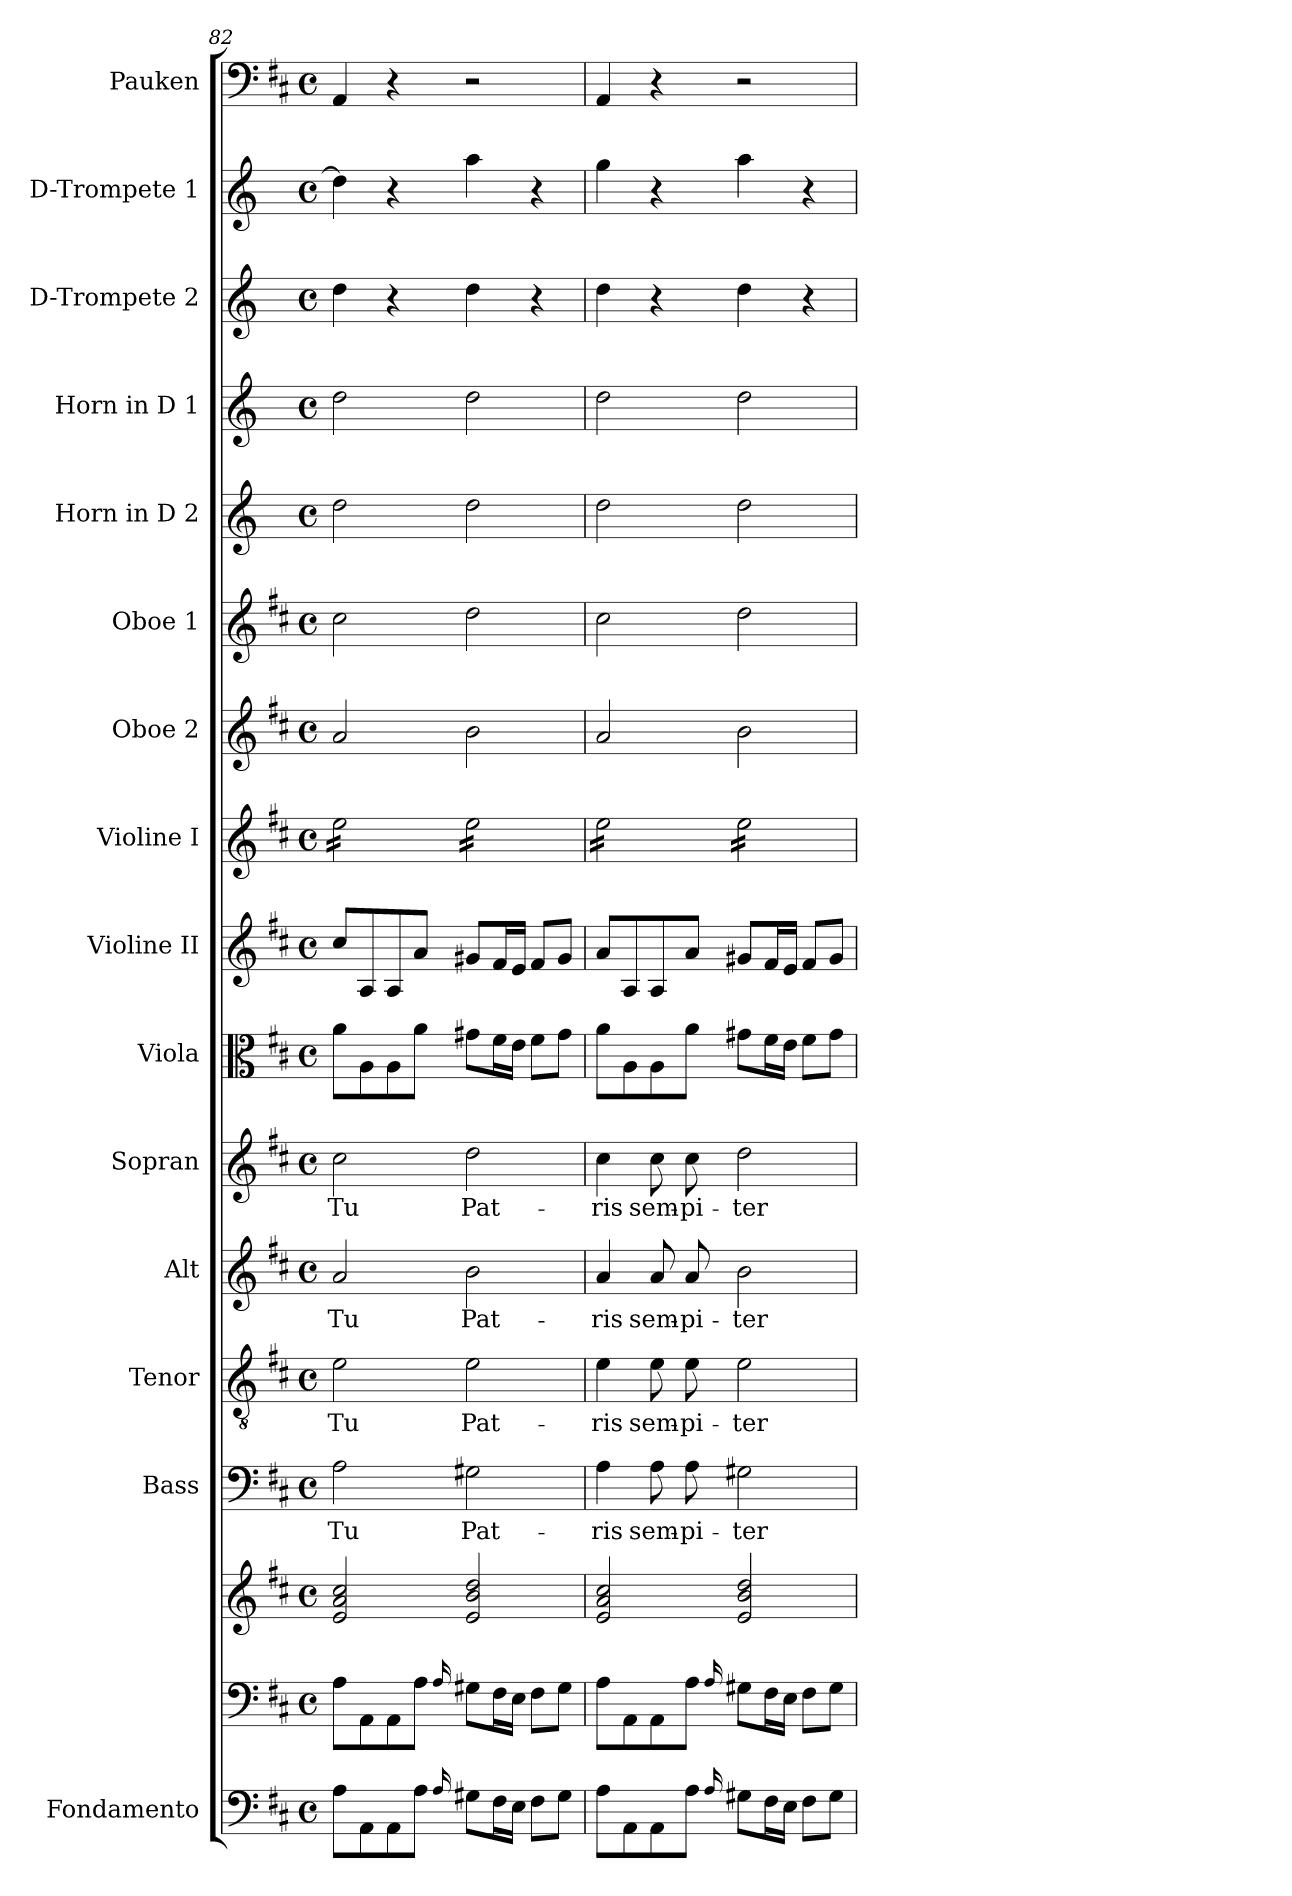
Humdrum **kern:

**kern	**kern	**kern	**kern	**text	**kern	**text	**kern	**text	**kern	**text	**kern	**kern	**kern	**kern	**kern	**kern	**kern	**kern	**kern	**kern
*part16	*part15	*part15	*part14	*part14	*part13	*part13	*part12	*part12	*part11	*part11	*part10	*part9	*part8	*part7	*part6	*part5	*part4	*part3	*part2	*part1
*staff17	*staff16	*staff15	*staff14	*staff14	*staff13	*staff13	*staff12	*staff12	*staff11	*staff11	*staff10	*staff9	*staff8	*staff7	*staff6	*staff5	*staff4	*staff3	*staff2	*staff1
*I"Fondamento	*	*	*I"Bass	*	*I"Tenor	*	*I"Alt	*	*I"Sopran	*	*I"Viola	*I"Violine II	*I"Violine I	*I"Oboe 2	*I"Oboe 1	*I"Horn in D 2	*I"Horn in D 1	*I"D-Trompete 2	*I"D-Trompete 1	*I"Pauken
*I'F.	*	*	*I'B.	*	*I'T.	*	*I'A.	*	*I'S.	*	*I'Vla.	*I'Vl. II	*I'Vl. I	*I'Ob. 2	*I'Ob. 1	*	*	*I'D Trp. 2	*I'D Trp. 1	*I'Pk.
!!LO:PB:g=z
*clefF4	*clefF4	*clefG2	*clefF4	*	*clefGv2	*	*clefG2	*	*clefG2	*	*clefC3	*clefG2	*clefG2	*clefG2	*clefG2	*clefG2	*clefG2	*clefG2	*clefG2	*clefF4
*ITrd7c12	*	*	*	*	*	*	*	*	*	*	*	*	*	*	*	*ITrd6c10	*ITrd6c10	*ITrd-1c-2	*ITrd-1c-2	*
*k[f#c#]	*k[f#c#]	*k[f#c#]	*k[f#c#]	*	*k[f#c#]	*	*k[f#c#]	*	*k[f#c#]	*	*k[f#c#]	*k[f#c#]	*k[f#c#]	*k[f#c#]	*k[f#c#]	*k[f#c#]	*k[f#c#]	*k[f#c#]	*k[f#c#]	*k[f#c#]
*D:	*D:	*D:	*D:	*	*D:	*	*D:	*	*D:	*	*D:	*D:	*D:	*D:	*D:	*D:	*D:	*D:	*D:	*D:
*M4/4	*M4/4	*M4/4	*M4/4	*	*M4/4	*	*M4/4	*	*M4/4	*	*M4/4	*M4/4	*M4/4	*M4/4	*M4/4	*M4/4	*M4/4	*M4/4	*M4/4	*M4/4
*met(c)	*met(c)	*met(c)	*met(c)	*	*met(c)	*	*met(c)	*	*met(c)	*	*met(c)	*met(c)	*met(c)	*met(c)	*met(c)	*met(c)	*met(c)	*met(c)	*met(c)	*met(c)
=82	=82	=82	=82	=82	=82	=82	=82	=82	=82	=82	=82	=82	=82	=82	=82	=82	=82	=82	=82	=82
!	!	!	!	!LO:LY:b	!	!LO:LY:b	!	!LO:LY:b	!	!LO:LY:b	!	!	!	!	!	!	!	!	!	!
*	*	*	*	*	*	*	*	*	*	*	*	*	*tremolo	*	*	*	*	*	*	*
8AA\L	8A\L	2e/ 2a/ 2cc#/	2A\	Tu	2e\	Tu	2a/	Tu	2cc#\	Tu	8a\L	8cc#/L	16ee\LL	2a/	2cc#\	2e\	2e\	4ee\	4ee\]	4AA/
.	.	.	.	.	.	.	.	.	.	.	.	.	16ee\	.	.	.	.	.	.	.
8AAA\	8AA\	.	.	.	.	.	.	.	.	.	8A\	8A/	16ee\	.	.	.	.	.	.	.
.	.	.	.	.	.	.	.	.	.	.	.	.	16ee\	.	.	.	.	.	.	.
8AAA\	8AA\	.	.	.	.	.	.	.	.	.	8A\	8A/	16ee\	.	.	.	.	4r	4r	4r
.	.	.	.	.	.	.	.	.	.	.	.	.	16ee\	.	.	.	.	.	.	.
8AA\J	8A\J	.	.	.	.	.	.	.	.	.	8a\J	8a/J	16ee\	.	.	.	.	.	.	.
.	.	.	.	.	.	.	.	.	.	.	.	.	16ee\JJ	.	.	.	.	.	.	.
16qqAA/	16qqA/	.	.	.	.	.	.	.	.	.	.	.	.	.	.	.	.	.	.	.
!	!	!	!	!LO:LY:b	!	!LO:LY:b	!	!LO:LY:b	!	!LO:LY:b	!	!	!	!	!	!	!	!	!	!
8GG#X\L	8G#X\L	2e/ 2b/ 2dd/	2G#X\	Pat-	2e\	Pat-	2b\	Pat-	2dd\	Pat-	8g#X\L	8g#X/L	16ee\LL	2b\	2dd\	2e\	2e\	4ee\	4bb\	2r
.	.	.	.	.	.	.	.	.	.	.	.	.	16ee\	.	.	.	.	.	.	.
16FF#\L	16F#\L	.	.	.	.	.	.	.	.	.	16f#\L	16f#/L	16ee\	.	.	.	.	.	.	.
16EE\JJ	16E\JJ	.	.	.	.	.	.	.	.	.	16e\JJ	16e/JJ	16ee\	.	.	.	.	.	.	.
8FF#\L	8F#\L	.	.	.	.	.	.	.	.	.	8f#\L	8f#/L	16ee\	.	.	.	.	4r	4r	.
.	.	.	.	.	.	.	.	.	.	.	.	.	16ee\	.	.	.	.	.	.	.
8GG#\J	8G#\J	.	.	.	.	.	.	.	.	.	8g#\J	8g#/J	16ee\	.	.	.	.	.	.	.
.	.	.	.	.	.	.	.	.	.	.	.	.	16ee\JJ	.	.	.	.	.	.	.
=83	=83	=83	=83	=83	=83	=83	=83	=83	=83	=83	=83	=83	=83	=83	=83	=83	=83	=83	=83	=83
!	!	!	!	!LO:LY:b	!	!LO:LY:b	!	!LO:LY:b	!	!LO:LY:b	!	!	!	!	!	!	!	!	!	!
8AA\L	8A\L	2e/ 2a/ 2cc#/	4A\	-ris	4e\	-ris	4a/	-ris	4cc#\	-ris	8a\L	8a/L	16ee\LL	2a/	2cc#\	2e\	2e\	4ee\	4aa\	4AA/
.	.	.	.	.	.	.	.	.	.	.	.	.	16ee\	.	.	.	.	.	.	.
8AAA\	8AA\	.	.	.	.	.	.	.	.	.	8A\	8A/	16ee\	.	.	.	.	.	.	.
.	.	.	.	.	.	.	.	.	.	.	.	.	16ee\	.	.	.	.	.	.	.
!	!	!	!	!LO:LY:b	!	!LO:LY:b	!	!LO:LY:b	!	!LO:LY:b	!	!	!	!	!	!	!	!	!	!
8AAA\	8AA\	.	8A\	sem-	8e\	sem-	8a/	sem-	8cc#\	sem-	8A\	8A/	16ee\	.	.	.	.	4r	4r	4r
.	.	.	.	.	.	.	.	.	.	.	.	.	16ee\	.	.	.	.	.	.	.
!	!	!	!	!LO:LY:b	!	!LO:LY:b	!	!LO:LY:b	!	!LO:LY:b	!	!	!	!	!	!	!	!	!	!
8AA\J	8A\J	.	8A\	-pi-	8e\	-pi-	8a/	-pi-	8cc#\	-pi-	8a\J	8a/J	16ee\	.	.	.	.	.	.	.
.	.	.	.	.	.	.	.	.	.	.	.	.	16ee\JJ	.	.	.	.	.	.	.
16qqAA/	16qqA/	.	.	.	.	.	.	.	.	.	.	.	.	.	.	.	.	.	.	.
!	!	!	!	!LO:LY:b	!	!LO:LY:b	!	!LO:LY:b	!	!LO:LY:b	!	!	!	!	!	!	!	!	!	!
8GG#X\L	8G#X\L	2e/ 2b/ 2dd/	2G#X\	-ter-	2e\	-ter-	2b\	-ter-	2dd\	-ter-	8g#X\L	8g#X/L	16ee\LL	2b\	2dd\	2e\	2e\	4ee\	4bb\	2r
.	.	.	.	.	.	.	.	.	.	.	.	.	16ee\	.	.	.	.	.	.	.
16FF#\L	16F#\L	.	.	.	.	.	.	.	.	.	16f#\L	16f#/L	16ee\	.	.	.	.	.	.	.
16EE\JJ	16E\JJ	.	.	.	.	.	.	.	.	.	16e\JJ	16e/JJ	16ee\	.	.	.	.	.	.	.
8FF#\L	8F#\L	.	.	.	.	.	.	.	.	.	8f#\L	8f#/L	16ee\	.	.	.	.	4r	4r	.
.	.	.	.	.	.	.	.	.	.	.	.	.	16ee\	.	.	.	.	.	.	.
8GG#\J	8G#\J	.	.	.	.	.	.	.	.	.	8g#\J	8g#/J	16ee\	.	.	.	.	.	.	.
.	.	.	.	.	.	.	.	.	.	.	.	.	16ee\JJ	.	.	.	.	.	.	.
*	*	*	*	*	*	*	*	*	*	*	*	*	*Xtremolo	*	*	*	*	*	*	*
=	=	=	=	=	=	=	=	=	=	=	=	=	=	=	=	=	=	=	=	=
*-	*-	*-	*-	*-	*-	*-	*-	*-	*-	*-	*-	*-	*-	*-	*-	*-	*-	*-	*-	*-
